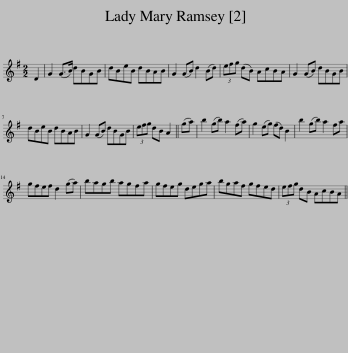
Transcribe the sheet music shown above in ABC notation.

X:1
L:1/8
M:2/2
I:linebreak $
K:G
V:1 treble
V:1
 D2 | G2 (G>B) dBGB | dBeB dBAB | G2 (GB) d2 (Bd) | (3efg (dB) AcBA | %5
 G2 (GB) dBGB |$ dBeB dBAB | G2 (GB) dBGB | (3efg dB A2 || (ga) | %10
 b2 (gb) a2 (fa) | g2 (eg) (fd) B2 | b2 (gb) a2 fa |$ gfef d2 (ga) | bagb agfa | %15
 gfeg dega | bgaf gfed | (3efg dB AcBA || %18
